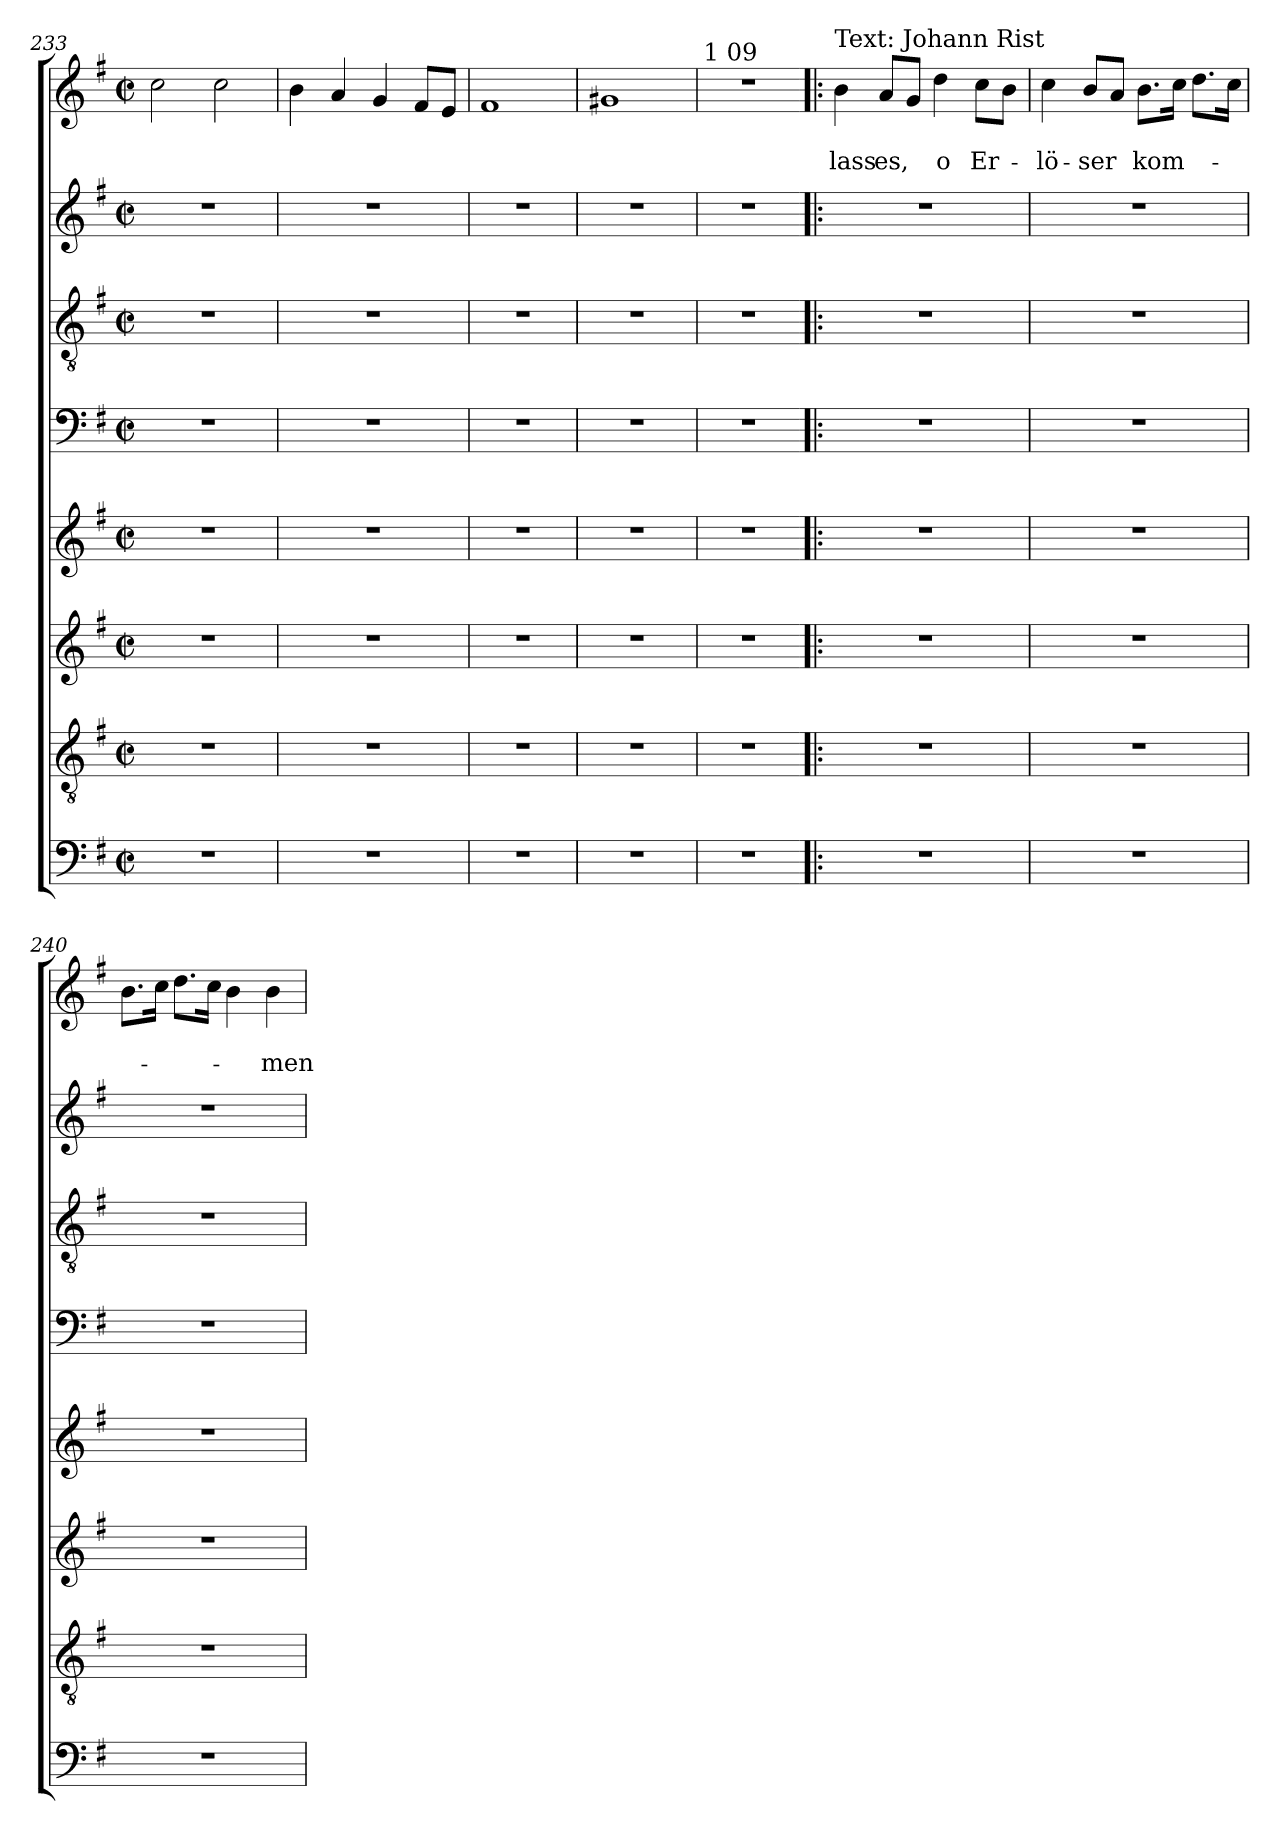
**kern	**kern	**kern	**kern	**kern	**kern	**kern	**kern	**text	**text
*part8	*part7	*part6	*part5	*part4	*part3	*part2	*part1	*part1	*part1
*staff8	*staff7	*staff6	*staff5	*staff4	*staff3	*staff2	*staff1	*staff1	*staff1
*clefF4	*clefGv2	*clefG2	*clefG2	*clefF4	*clefGv2	*clefG2	*clefG2	*	*
*k[f#]	*k[f#]	*k[f#]	*k[f#]	*k[f#]	*k[f#]	*k[f#]	*k[f#]	*	*
*G:	*G:	*G:	*G:	*G:	*G:	*G:	*G:	*	*
*M2/2	*M2/2	*M2/2	*M2/2	*M2/2	*M2/2	*M2/2	*M2/2	*	*
*met(c|)	*met(c|)	*met(c|)	*met(c|)	*met(c|)	*met(c|)	*met(c|)	*met(c|)	*	*
=233	=233	=233	=233	=233	=233	=233	=233	=233	=233
1r	1r	1r	1r	1r	1r	1r	2cc\	.	.
.	.	.	.	.	.	.	2cc\	.	.
=234	=234	=234	=234	=234	=234	=234	=234	=234	=234
1r	1r	1r	1r	1r	1r	1r	4b\	.	.
.	.	.	.	.	.	.	4a/	.	.
.	.	.	.	.	.	.	4g/	.	.
.	.	.	.	.	.	.	8f#/L	.	.
.	.	.	.	.	.	.	8e/J	.	.
=235	=235	=235	=235	=235	=235	=235	=235	=235	=235
1r	1r	1r	1r	1r	1r	1r	1f#	.	.
=236	=236	=236	=236	=236	=236	=236	=236	=236	=236
1r	1r	1r	1r	1r	1r	1r	1g#X	.	.
!!LO:LB:g=z
=237	=237	=237	=237	=237	=237	=237	=237	=237	=237
!	!	!	!	!	!	!	!LO:TX:a:t=1 09	!	!
1r	1r	1r	1r	1r	1r	1r	1r	.	.
=238!|:	=238!|:	=238!|:	=238!|:	=238!|:	=238!|:	=238!|:	=238!|:	=238!|:	=238!|:
!	!	!	!	!	!	!	!LO:TX:a:t=Text&colon; Johann Rist	!	!
!	!	!	!	!	!	!	!	!	!LO:LY:b
1r	1r	1r	1r	1r	1r	1r	4b\	.	lass
!	!	!	!	!	!	!	!	!	!LO:LY:b:rj
.	.	.	.	.	.	.	8a/L	.	es,
.	.	.	.	.	.	.	8g/J	.	.
!	!	!	!	!	!	!	!	!	!LO:LY:b
.	.	.	.	.	.	.	4dd\	.	o
!	!	!	!	!	!	!	!	!	!LO:LY:b
.	.	.	.	.	.	.	8cc\L	.	Er-
.	.	.	.	.	.	.	8b\J	.	.
=239	=239	=239	=239	=239	=239	=239	=239	=239	=239
!	!	!	!	!	!	!	!	!	!LO:LY:b
1r	1r	1r	1r	1r	1r	1r	4cc\	.	-lö-
!	!	!	!	!	!	!	!	!	!LO:LY:b:rj
.	.	.	.	.	.	.	8b/L	.	-ser
.	.	.	.	.	.	.	8a/J	.	.
!	!	!	!	!	!	!	!	!	!LO:LY:b
.	.	.	.	.	.	.	8.b\L	.	kom-
.	.	.	.	.	.	.	16cc\Jk	.	.
.	.	.	.	.	.	.	8.dd\L	.	.
.	.	.	.	.	.	.	16cc\Jk	.	.
=240	=240	=240	=240	=240	=240	=240	=240	=240	=240
1r	1r	1r	1r	1r	1r	1r	8.b\L	.	.
.	.	.	.	.	.	.	16cc\Jk	.	.
.	.	.	.	.	.	.	8.dd\L	.	.
.	.	.	.	.	.	.	16cc\Jk	.	.
.	.	.	.	.	.	.	4b\	.	.
!	!	!	!	!	!	!	!	!	!LO:LY:b
.	.	.	.	.	.	.	4b\	.	-men
=	=	=	=	=	=	=	=	=	=
*-	*-	*-	*-	*-	*-	*-	*-	*-	*-
